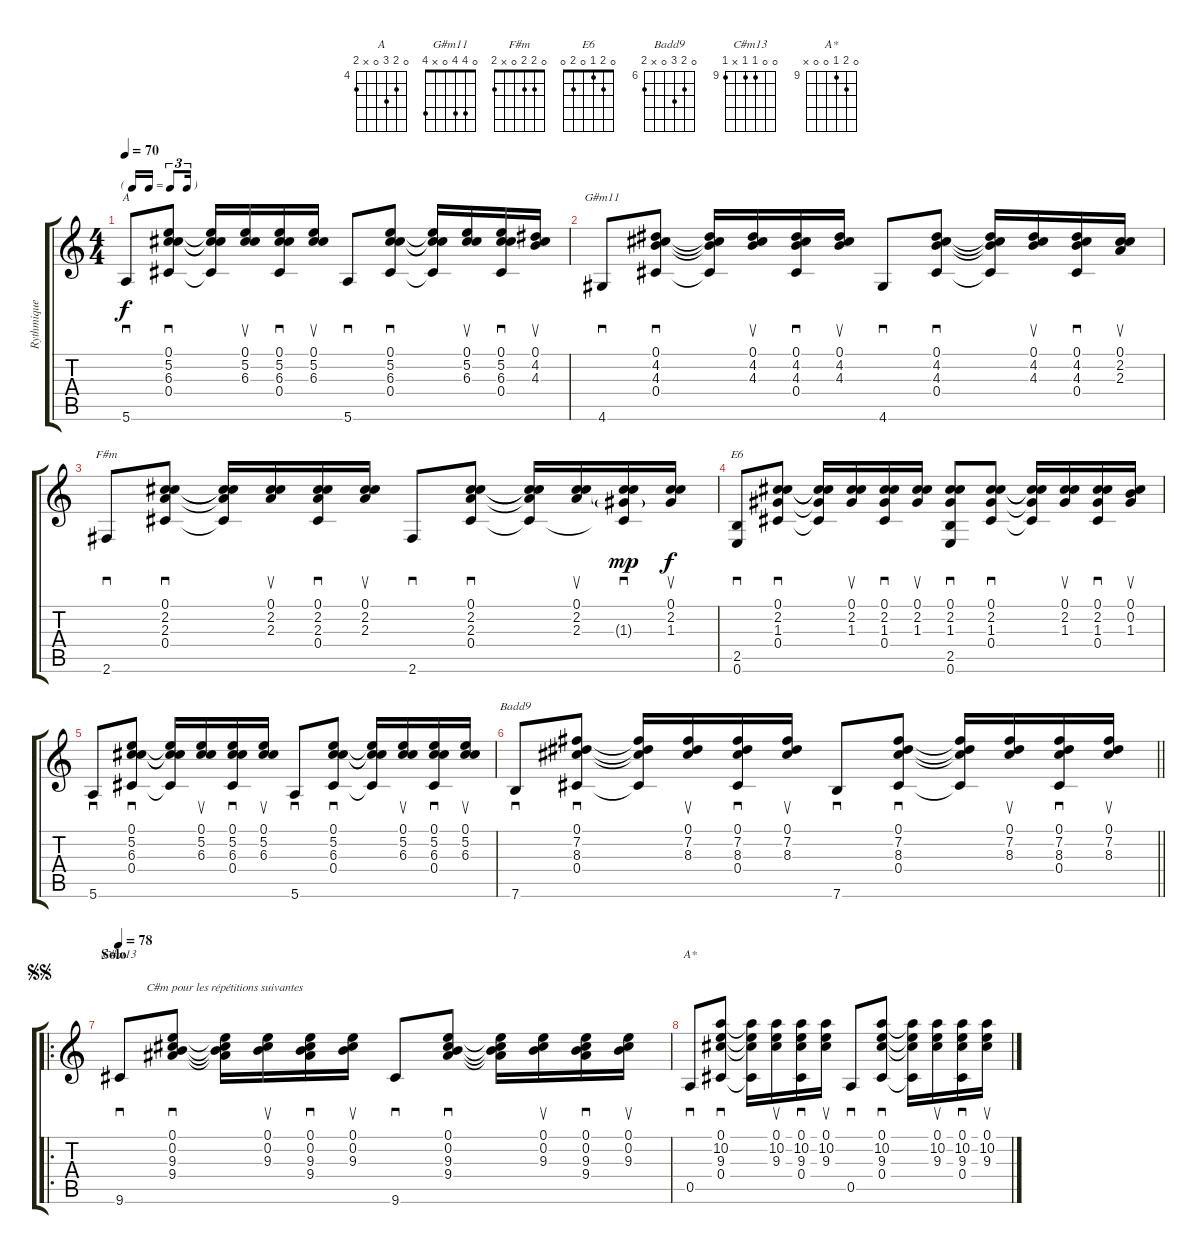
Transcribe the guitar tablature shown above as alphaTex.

\track ("Rythmique" "Rythmique") {instrument acousticguitarsteel}
\staff {score tabs}
\tuning (Db4 B3 G3 Db3 A2 E2) {hide}
\chord ("A" 0 5 6 0 x 5) {firstfret 4}
\chord ("G#m11" 0 4 4 0 x 4)
\chord ("F#m" 0 2 2 0 x 2)
\chord ("E6" 0 2 1 0 2 0)
\chord ("Badd9" 0 7 8 0 x 7) {firstfret 6}
\chord ("C#m13" 0 0 9 9 x 9) {firstfret 9}
\chord ("A*" 0 10 9 0 0 x) {firstfret 9}
\ts (4 4)
\tf triplet16th
\tempo 70
\clef g2
\ks c
5.6.8{sd ch "A" dy f} (0.1 5.2 6.3 0.4).8{sd} (0.1{t} 5.2{t} 6.3{t} 0.4{t}).16 (0.1 5.2 6.3).16{su} (0.1 5.2 6.3 0.4).16{sd} (0.1 5.2 6.3).16{su} 5.6.8{sd} (0.1 5.2 6.3 0.4).8{sd} (0.1{t} 5.2{t} 6.3{t} 0.4{t}).16 (0.1 5.2 6.3).16{su} (0.1 5.2 6.3 0.4).16{sd} (0.1 4.2 4.3).16{su} |
4.6.8{sd ch "G#m11"} (0.1 4.2 4.3 0.4).8{sd} (0.1{t} 4.2{t} 4.3{t} 0.4{t}).16 (0.1 4.2 4.3).16{su} (0.1 4.2 4.3 0.4).16{sd} (0.1 4.2 4.3).16{su} 4.6.8{sd} (0.1 4.2 4.3 0.4).8{sd} (0.1{t} 4.2{t} 4.3{t} 0.4{t}).16 (0.1 4.2 4.3).16{su} (0.1 4.2 4.3 0.4).16{sd} (0.1 2.2 2.3).16{su} |
2.6.8{sd ch "F#m"} (0.1 2.2 2.3 0.4).8{sd} (0.1{t} 2.2{t} 2.3{t} 0.4{t}).16 (0.1 2.2 2.3).16{su} (0.1 2.2 2.3 0.4).16{sd} (0.1 2.2 2.3).16{su} 2.6.8{sd} (0.1 2.2 2.3 0.4).8{sd} (0.1{t} 2.2{t} 2.3{t} 0.4{t}).16 (0.1 2.2 2.3).16{su} (0.1{t} 2.2{t} 1.3{g} 0.4{t}).16{sd dy mp} (0.1 2.2 1.3).16{su dy f} |
(2.5 0.6).8{sd ch "E6"} (0.1 2.2 1.3 0.4).8{sd} (0.1{t} 2.2{t} 1.3{t} 0.4{t}).16 (0.1 2.2 1.3).16{su} (0.1 2.2 1.3 0.4).16{sd} (0.1 2.2 1.3).16{su} (0.1 2.2 1.3 2.5 0.6).8{sd} (0.1 2.2 1.3 0.4).8{sd} (0.1{t} 2.2{t} 1.3{t} 0.4{t}).16 (0.1 2.2 1.3).16{su} (0.1 2.2 1.3 0.4).16{sd} (0.1 0.2 1.3).16{su} |
5.6.8{sd} (0.1 5.2 6.3 0.4).8{sd} (0.1{t} 5.2{t} 6.3{t} 0.4{t}).16 (0.1 5.2 6.3).16{su} (0.1 5.2 6.3 0.4).16{sd} (0.1 5.2 6.3).16{su} 5.6.8{sd} (0.1 5.2 6.3 0.4).8{sd} (0.1{t} 5.2{t} 6.3{t} 0.4{t}).16 (0.1 5.2 6.3).16{su} (0.1 5.2 6.3 0.4).16{sd} (0.1 5.2 6.3).16{su} |
\barLineRight lightlight
7.6.8{sd ch "Badd9"} (0.1 7.2 8.3 0.4).8{sd} (0.1{t} 7.2{t} 8.3{t} 0.4{t}).16 (0.1 7.2 8.3).16{su} (0.1 7.2 8.3 0.4).16{sd} (0.1 7.2 8.3).16{su} 7.6.8{sd} (0.1 7.2 8.3 0.4).8{sd} (0.1{t} 7.2{t} 8.3{t} 0.4{t}).16 (0.1 7.2 8.3).16{su} (0.1 7.2 8.3 0.4).16{sd} (0.1 7.2 8.3).16{su} |
\ro
\section ("" "Solo")
\jump segnosegno
\tempo 78
9.6.8{sd ch "C#m13" txt "         C#m pour les répétitions suivantes"} (0.1 0.2 9.3 9.4).8{sd} (0.1{t} 0.2{t} 9.3{t} 9.4{t}).16 (0.1 0.2 9.3).16{su} (0.1 0.2 9.3 9.4).16{sd} (0.1 0.2 9.3).16{su} 9.6.8{sd} (0.1 0.2 9.3 9.4).8{sd} (0.1{t} 0.2{t} 9.3{t} 9.4{t}).16 (0.1 0.2 9.3).16{su} (0.1 0.2 9.3 9.4).16{sd} (0.1 0.2 9.3).16{su} |
0.5.8{sd ch "A*"} (0.1 10.2 9.3 0.4).8{sd} (0.1{t} 10.2{t} 9.3{t} 0.4{t}).16 (0.1 10.2 9.3).16{su} (0.1 10.2 9.3 0.4).16{sd} (0.1 10.2 9.3).16{su} 0.5.8{sd} (0.1 10.2 9.3 0.4).8{sd} (0.1{t} 10.2{t} 9.3{t} 0.4{t}).16 (0.1 10.2 9.3).16{su} (0.1 10.2 9.3 0.4).16{sd} (0.1 10.2 9.3).16{su}
